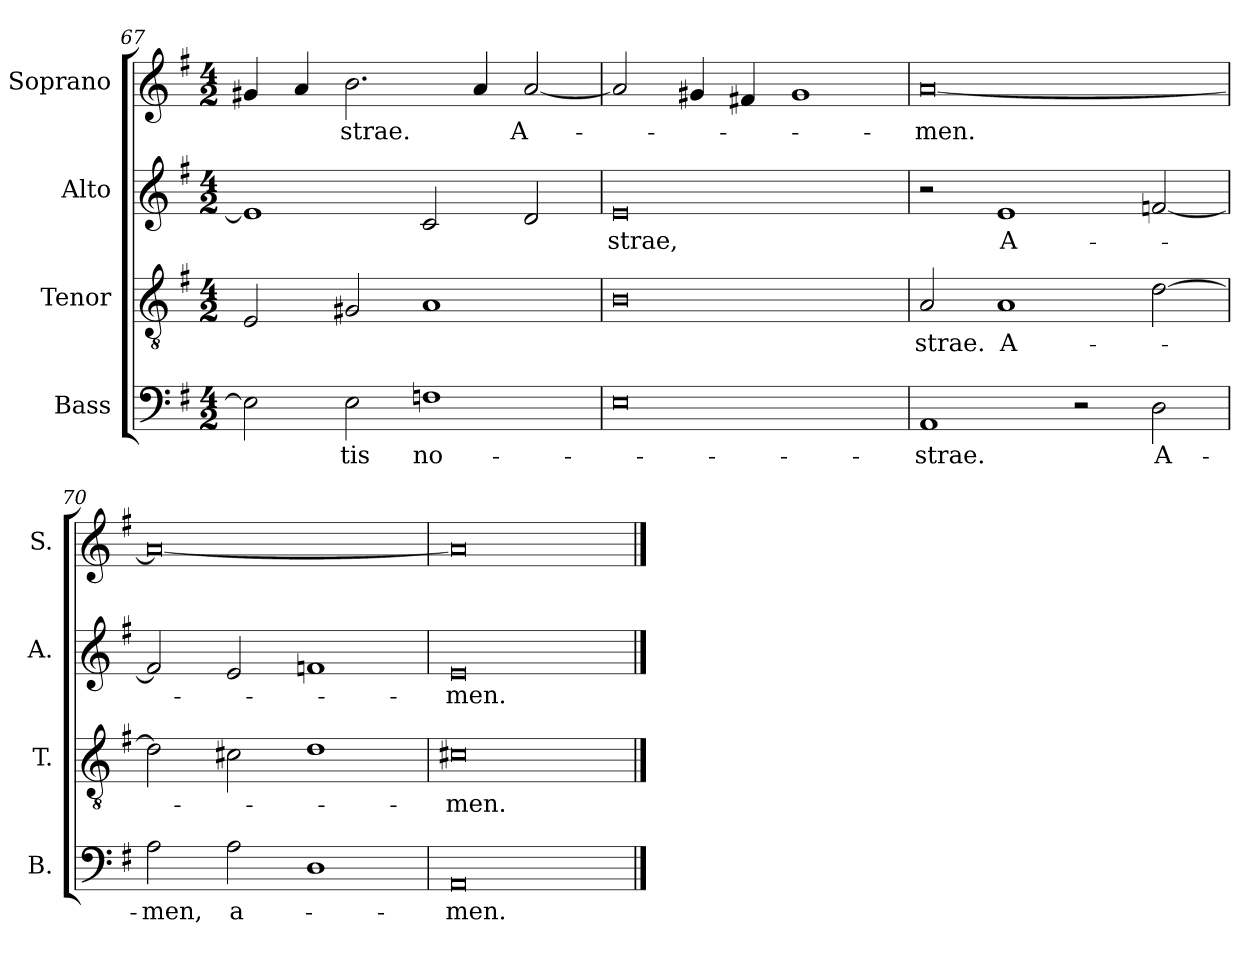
**kern	**text	**kern	**text	**kern	**text	**kern	**text
*part4	*part4	*part3	*part3	*part2	*part2	*part1	*part1
*staff4	*staff4	*staff3	*staff3	*staff2	*staff2	*staff1	*staff1
*I"Bass	*	*I"Tenor	*	*I"Alto	*	*I"Soprano	*
*I'B.	*	*I'T.	*	*I'A.	*	*I'S.	*
*clefF4	*	*clefGv2	*	*clefG2	*	*clefG2	*
*	*	*ITrd7c12	*	*	*	*	*
*k[f#]	*	*k[f#]	*	*k[f#]	*	*k[f#]	*
*G:	*	*G:	*	*G:	*	*G:	*
*M4/2	*	*M4/2	*	*M4/2	*	*M4/2	*
=67	=67	=67	=67	=67	=67	=67	=67
2E\]	.	2EE/	.	1e]	.	4g#X/	.
.	.	.	.	.	.	4a/	.
!	!LO:LY:b	!	!	!	!	!	!LO:LY:b
2E\	-tis	2GG#X/	.	.	.	2.b\	-strae.
!	!LO:LY:b	!	!	!	!	!	!
1Fn	no-	1AA	.	2c/	.	.	.
.	.	.	.	.	.	4a/	.
!	!	!	!	!	!	!	!LO:LY:b
.	.	.	.	2d/	.	[<2a/	A-
=68	=68	=68	=68	=68	=68	=68	=68
!	!	!	!	!	!LO:LY:b	!	!
0E	.	0BB	.	0e	-strae,	2a/]	.
.	.	.	.	.	.	4g#X/	.
.	.	.	.	.	.	4f#X/	.
.	.	.	.	.	.	1g#	.
=69	=69	=69	=69	=69	=69	=69	=69
!	!LO:LY:b	!	!LO:LY:b	!	!	!	!LO:LY:b
1AA	-strae.	2AA/	-strae.	2r	.	[<0a	-men.
!	!	!	!LO:LY:b	!	!LO:LY:b	!	!
.	.	1AA	A-	1e	A-	.	.
2r	.	.	.	.	.	.	.
!	!LO:LY:b	!	!	!	!	!	!
2D\	A-	[>2D\	.	[<2fn/	.	.	.
=70	=70	=70	=70	=70	=70	=70	=70
!	!LO:LY:b	!	!	!	!	!	!
2A\	-men,	2D\]	.	2f/]	.	0a_	.
!	!LO:LY:b	!	!	!	!	!	!
2A\	a-	2C#X\	.	2e/	.	.	.
1D	.	1D	.	1fn	.	.	.
=71	=71	=71	=71	=71	=71	=71	=71
!	!LO:LY:b	!	!LO:LY:b	!	!LO:LY:b	!	!
0AA	-men.	0C#X	-men.	0e	-men.	0a]	.
==	==	==	==	==	==	==	==
*-	*-	*-	*-	*-	*-	*-	*-
